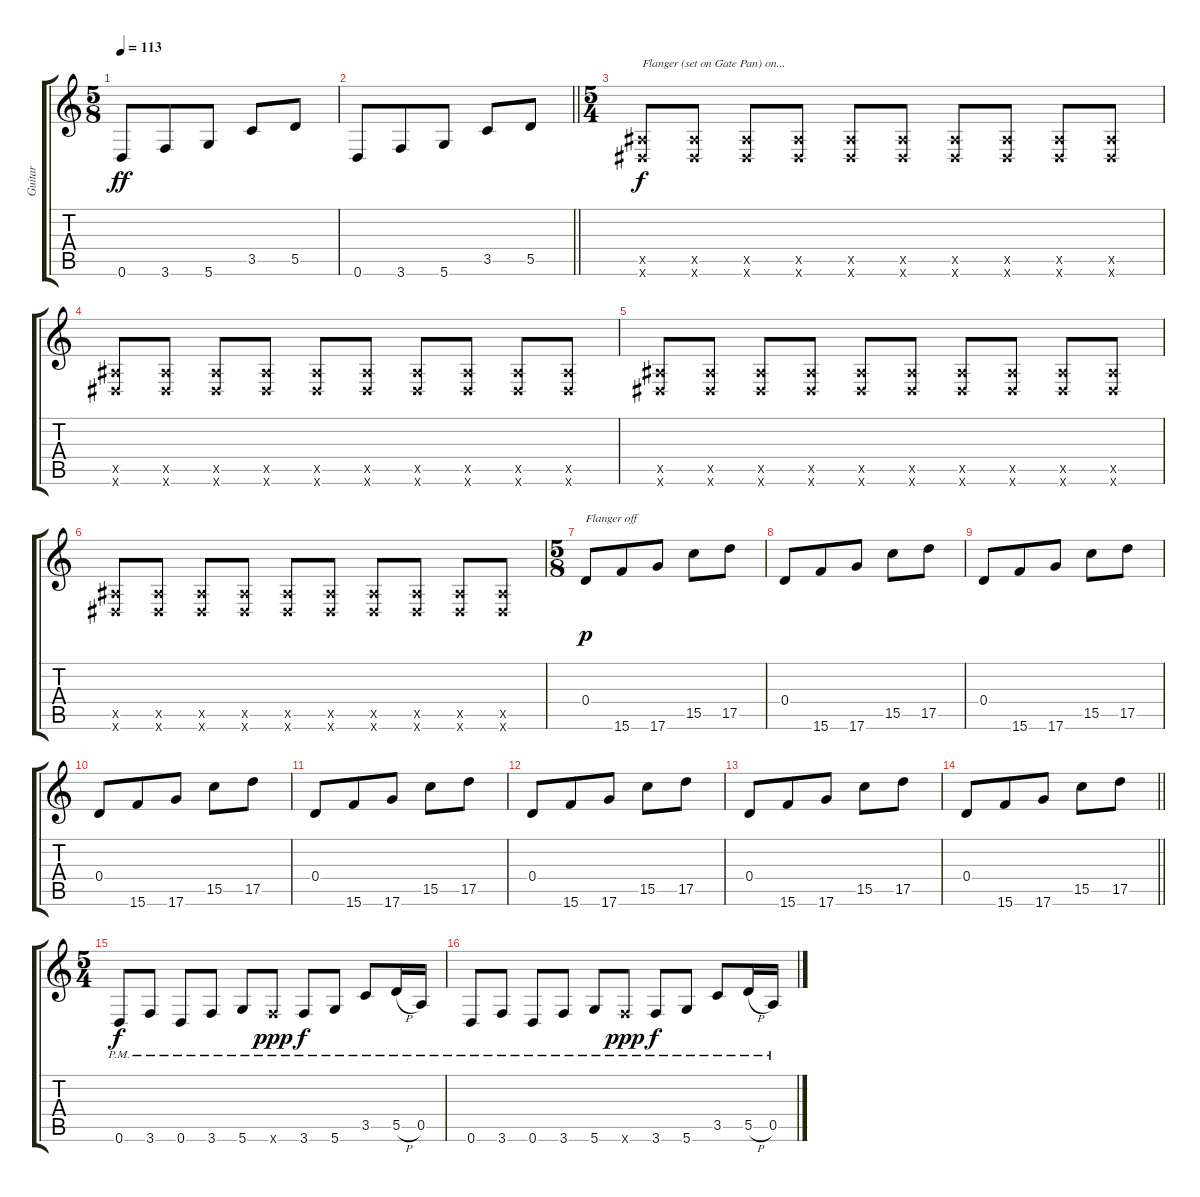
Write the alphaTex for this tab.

\track ("Guitar" "Guitar") {instrument overdrivenguitar}
\staff {score tabs}
\tuning (E4 B3 G3 D3 A2 D2) {hide}
\ts (5 8)
\tempo 113
\clef g2
\ks c
0.6.8{dy ff} 3.6.8 5.6.8 3.5.8 5.5.8 |
\barLineRight lightlight
0.6.8 3.6.8 5.6.8 3.5.8 5.5.8 |
\ts (5 4)
\section ("" "")
(1.5{x} 1.6{x}).8{txt "Flanger (set on Gate Pan) on..." dy f instrument electricguitarclean} (1.5{x} 1.6{x}).8 (1.5{x} 1.6{x}).8 (1.5{x} 1.6{x}).8 (1.5{x} 1.6{x}).8 (1.5{x} 1.6{x}).8 (1.5{x} 1.6{x}).8 (1.5{x} 1.6{x}).8 (1.5{x} 1.6{x}).8 (1.5{x} 1.6{x}).8 |
(1.5{x} 1.6{x}).8 (1.5{x} 1.6{x}).8 (1.5{x} 1.6{x}).8 (1.5{x} 1.6{x}).8 (1.5{x} 1.6{x}).8 (1.5{x} 1.6{x}).8 (1.5{x} 1.6{x}).8 (1.5{x} 1.6{x}).8 (1.5{x} 1.6{x}).8 (1.5{x} 1.6{x}).8 |
(1.5{x} 1.6{x}).8 (1.5{x} 1.6{x}).8 (1.5{x} 1.6{x}).8 (1.5{x} 1.6{x}).8 (1.5{x} 1.6{x}).8 (1.5{x} 1.6{x}).8 (1.5{x} 1.6{x}).8 (1.5{x} 1.6{x}).8 (1.5{x} 1.6{x}).8 (1.5{x} 1.6{x}).8 |
(1.5{x} 1.6{x}).8 (1.5{x} 1.6{x}).8 (1.5{x} 1.6{x}).8 (1.5{x} 1.6{x}).8 (1.5{x} 1.6{x}).8 (1.5{x} 1.6{x}).8 (1.5{x} 1.6{x}).8 (1.5{x} 1.6{x}).8 (1.5{x} 1.6{x}).8 (1.5{x} 1.6{x}).8 |
\ts (5 8)
0.4.8{txt "Flanger off" dy p instrument overdrivenguitar} 15.6.8 17.6.8 15.5.8 17.5.8 |
0.4.8 15.6.8 17.6.8 15.5.8 17.5.8 |
0.4.8 15.6.8 17.6.8 15.5.8 17.5.8 |
0.4.8 15.6.8 17.6.8 15.5.8 17.5.8 |
0.4.8 15.6.8 17.6.8 15.5.8 17.5.8 |
0.4.8 15.6.8 17.6.8 15.5.8 17.5.8 |
0.4.8 15.6.8 17.6.8 15.5.8 17.5.8 |
\barLineRight lightlight
0.4.8 15.6.8 17.6.8 15.5.8 17.5.8 |
\ts (5 4)
\section ("" "")
0.6{pm}.8{dy f} 3.6{pm}.8 0.6{pm}.8 3.6{pm}.8 5.6{pm}.8 3.6{pm x}.8{dy ppp} 3.6{pm}.8{dy f} 5.6{pm}.8 3.5{pm}.8 5.5{h pm}.16 0.5{pm}.16 |
0.6{pm}.8 3.6{pm}.8 0.6{pm}.8 3.6{pm}.8 5.6{pm}.8 3.6{pm x}.8{dy ppp} 3.6{pm}.8{dy f} 5.6{pm}.8 3.5{pm}.8 5.5{h pm}.16 0.5{pm}.16
